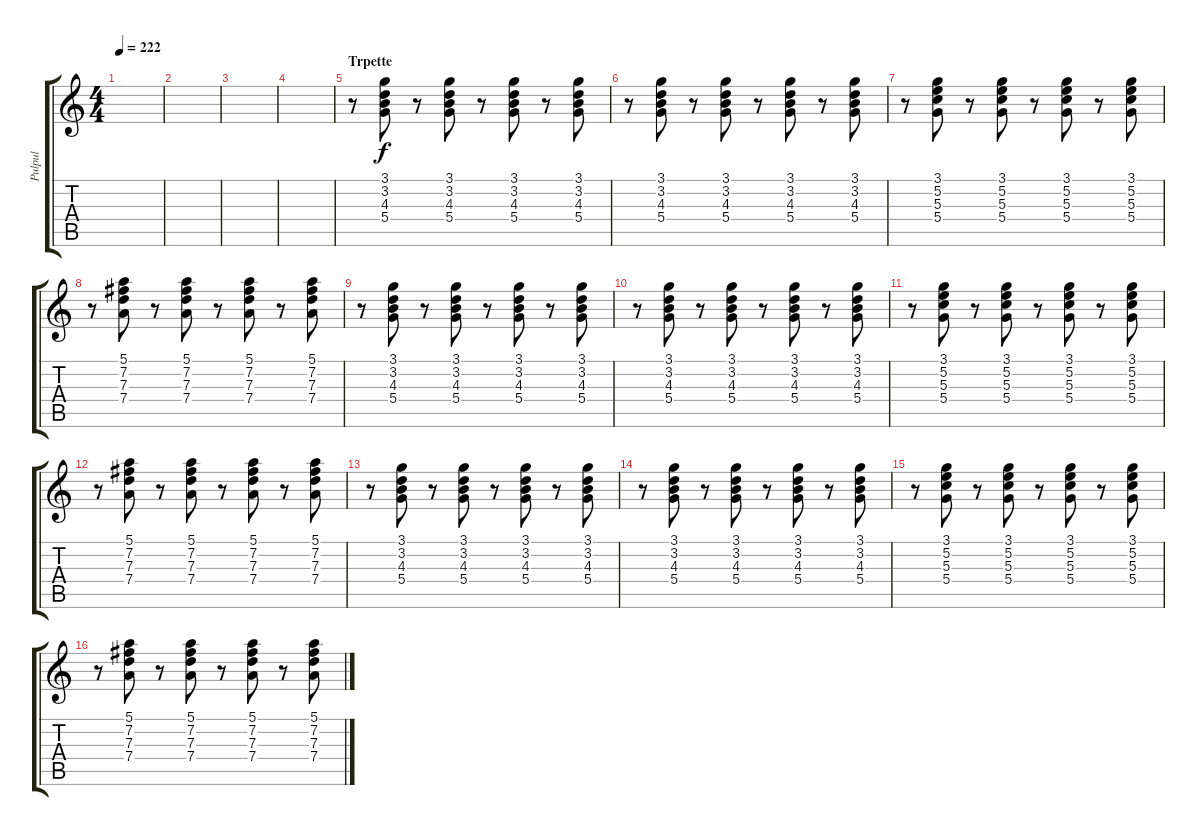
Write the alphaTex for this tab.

\track ("Pulpul" "Pulpul") {instrument electricguitarmuted}
\staff {score tabs}
\tuning (E4 B3 G3 D3 A2 E2) {hide}
\ts (4 4)
\tempo 222
\clef g2
\ks c
|
|
|
|
\section ("" "Trpette")
r.8 (3.1 3.2 4.3 5.4).8 r.8 (3.1 3.2 4.3 5.4).8 r.8 (3.1 3.2 4.3 5.4).8 r.8 (3.1 3.2 4.3 5.4).8 |
r.8 (3.1 3.2 4.3 5.4).8 r.8 (3.1 3.2 4.3 5.4).8 r.8 (3.1 3.2 4.3 5.4).8 r.8 (3.1 3.2 4.3 5.4).8 |
r.8 (3.1 5.2 5.3 5.4).8 r.8 (3.1 5.2 5.3 5.4).8 r.8 (3.1 5.2 5.3 5.4).8 r.8 (3.1 5.2 5.3 5.4).8 |
r.8 (5.1 7.2 7.3 7.4).8 r.8 (5.1 7.2 7.3 7.4).8 r.8 (5.1 7.2 7.3 7.4).8 r.8 (5.1 7.2 7.3 7.4).8 |
r.8 (3.1 3.2 4.3 5.4).8 r.8 (3.1 3.2 4.3 5.4).8 r.8 (3.1 3.2 4.3 5.4).8 r.8 (3.1 3.2 4.3 5.4).8 |
r.8 (3.1 3.2 4.3 5.4).8 r.8 (3.1 3.2 4.3 5.4).8 r.8 (3.1 3.2 4.3 5.4).8 r.8 (3.1 3.2 4.3 5.4).8 |
r.8 (3.1 5.2 5.3 5.4).8 r.8 (3.1 5.2 5.3 5.4).8 r.8 (3.1 5.2 5.3 5.4).8 r.8 (3.1 5.2 5.3 5.4).8 |
r.8 (5.1 7.2 7.3 7.4).8 r.8 (5.1 7.2 7.3 7.4).8 r.8 (5.1 7.2 7.3 7.4).8 r.8 (5.1 7.2 7.3 7.4).8 |
r.8 (3.1 3.2 4.3 5.4).8 r.8 (3.1 3.2 4.3 5.4).8 r.8 (3.1 3.2 4.3 5.4).8 r.8 (3.1 3.2 4.3 5.4).8 |
r.8 (3.1 3.2 4.3 5.4).8 r.8 (3.1 3.2 4.3 5.4).8 r.8 (3.1 3.2 4.3 5.4).8 r.8 (3.1 3.2 4.3 5.4).8 |
r.8 (3.1 5.2 5.3 5.4).8 r.8 (3.1 5.2 5.3 5.4).8 r.8 (3.1 5.2 5.3 5.4).8 r.8 (3.1 5.2 5.3 5.4).8 |
r.8 (5.1 7.2 7.3 7.4).8 r.8 (5.1 7.2 7.3 7.4).8 r.8 (5.1 7.2 7.3 7.4).8 r.8 (5.1 7.2 7.3 7.4).8
